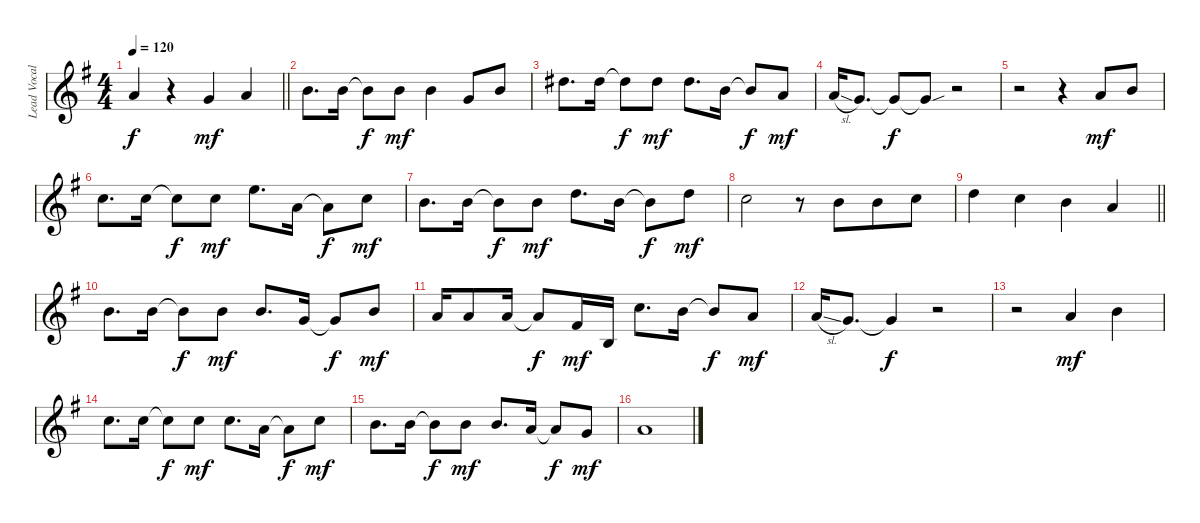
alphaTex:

\track ("Lead Vocals" "Lead Vocal") {instrument lead1square}
\staff {score}
\tuning (E4 B3 G3 D3 A2 E2) {hide}
\ts (4 4)
\tempo 120
\clef g2
\barLineRight lightlight
\ks eminor
10.2{t}.4{dy f} r.4 12.3.4{dy mf} 10.2.4 |
\section ("" "")
12.2.8{d} 12.2.16 12.2{t}.8{dy f} 12.2.8{dy mf} 12.2.4 12.3.8 12.2.8 |
11.1.8{d} 11.1.16 11.1{t}.8{dy f} 11.1.8{dy mf} 11.1.8{d} 12.2.16 12.2{t}.8{dy f} 10.2.8{dy mf} |
10.2{sl}.16 8.2.8{d} 8.2{t}.8{dy f} 8.2{sou t}.8 r.2 |
r.2 r.4 10.2.8{dy mf} 12.2.8 |
13.2.8{d} 13.2.16 13.2{t}.8{dy f} 13.2.8{dy mf} 12.1.8{d} 10.2.16 10.2{t}.8{dy f} 13.2.8{dy mf} |
12.2.8{d} 12.2.16 12.2{t}.8{dy f} 12.2.8{dy mf} 10.1.8{d} 12.2.16 12.2{t}.8{dy f} 10.1.8{dy mf} |
13.2.2 r.8 12.2.8{beam merge} 12.2.8 13.2.8 |
\barLineRight lightlight
10.1.4 13.2.4 12.2.4 10.2.4 |
12.2.8{d} 12.2.16 12.2{t}.8{dy f} 12.2.8{dy mf} 12.2.8{d} 12.3.16 12.3{t}.8{dy f} 12.2.8{dy mf} |
10.2.16 10.2.8 10.2.16 10.2{t}.8{dy f} 11.3.16{dy mf} 9.4.16 13.2.8{d} 12.2.16 12.2{t}.8{dy f} 10.2.8{dy mf} |
10.2{sl}.16 8.2.8{d} 8.2{t}.4{dy f} r.2 |
r.2 10.2.4{dy mf} 12.2.4 |
13.2.8{d} 13.2.16 13.2{t}.8{dy f} 13.2.8{dy mf} 13.2.8{d} 10.2.16 10.2{t}.8{dy f} 13.2.8{dy mf} |
12.2.8{d} 12.2.16 12.2{t}.8{dy f} 12.2.8{dy mf} 12.2.8{d} 10.2.16 10.2{t}.8{dy f} 12.3.8{dy mf} |
10.2.1
